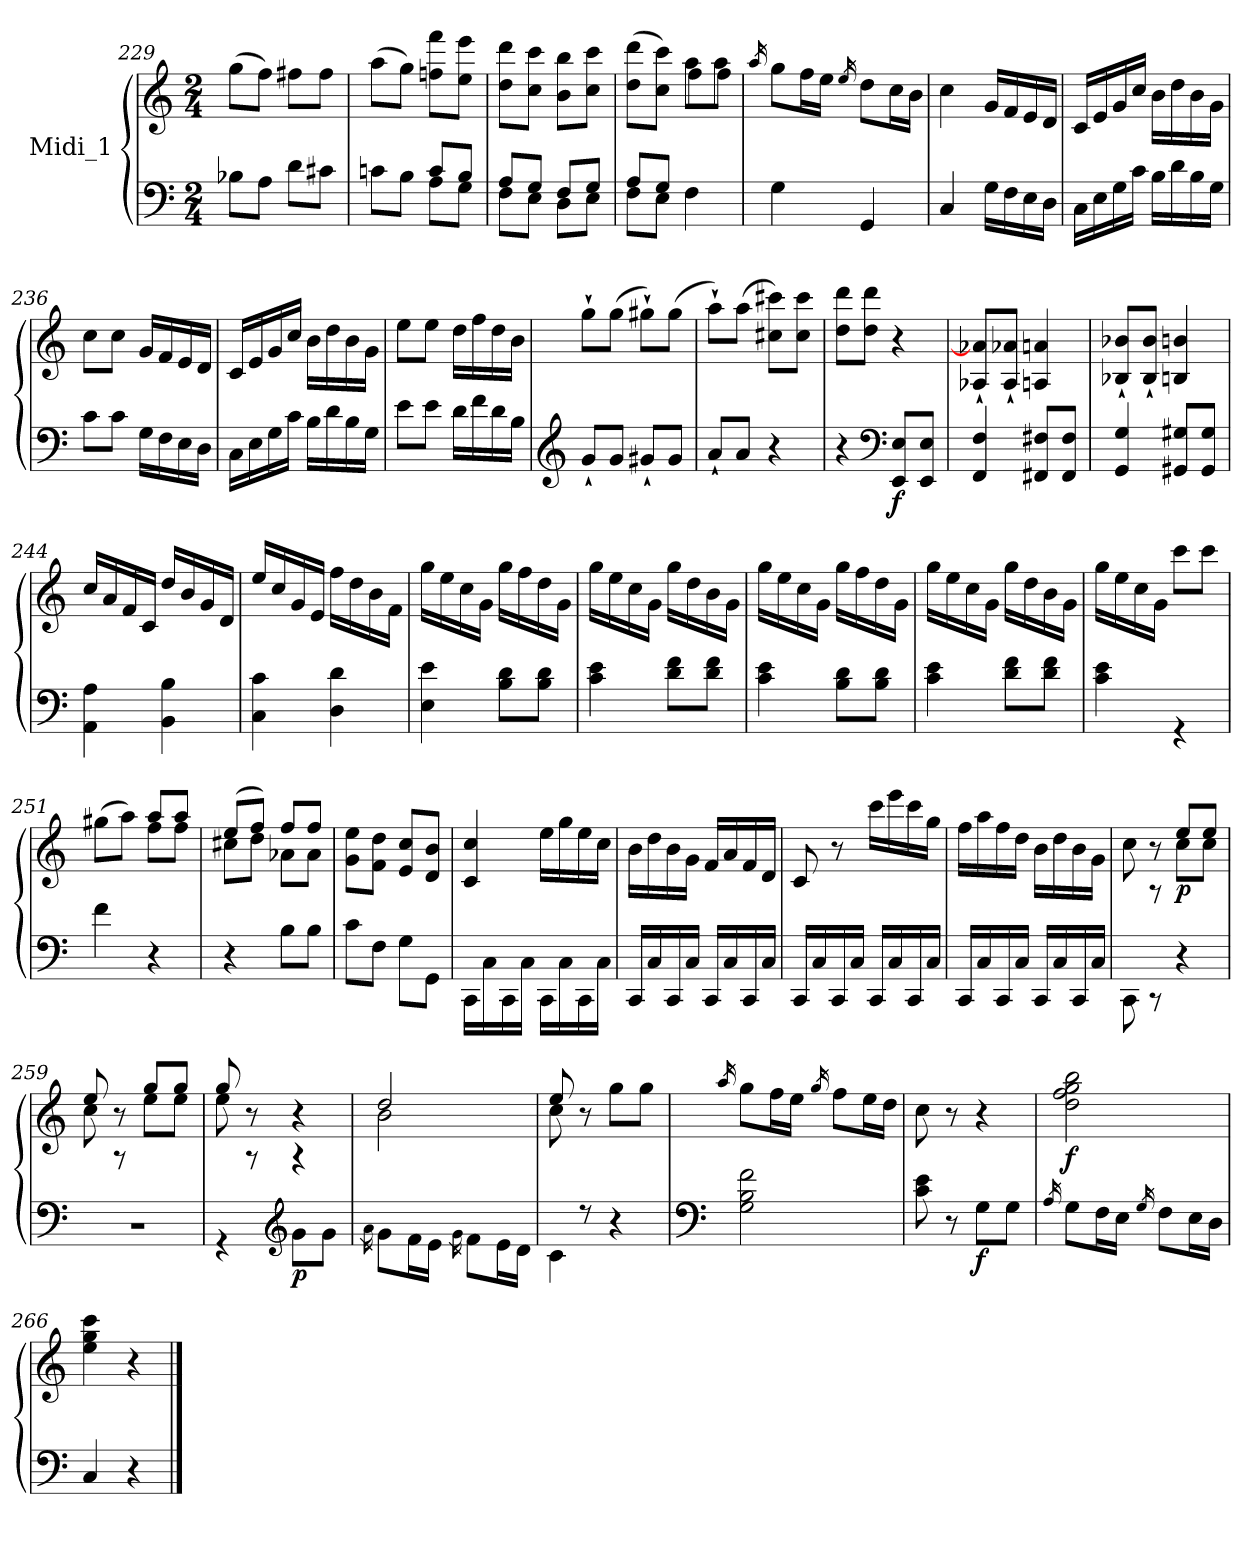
**kern	**kern	**dynam
*part1	*part1	*part1
*staff2	*staff1	*staff1/2
*I"Midi_1	*	*
*clefF4	*clefG2	*
*k[]	*k[]	*
*C:	*C:	*
*M2/4	*M2/4	*
=229	=229	=229
*^	*	*
8B-X\L	2ryy	(>8gg\L	.
8A\J	.	8ff\J)	.
8d\L	.	8ff#X\L	.
8c#X\J	.	8ff#\J	.
=230	=230	=230	=230
8cni\L	4ryy	(>8aa\L	.
8B\J	.	8gg\J)	.
8c/L	8A\L	8ffni\ 8fff\L	.
8B/J	8G\J	8ee\ 8eee\J	.
=231	=231	=231	=231
8A/L	8F\L	8dd\ 8ddd\L	.
8G/J	8E\J	8cc\ 8ccc\J	.
8F/L	8D\L	8b\ 8bb\L	.
8G/J	8E\J	8cc\ 8ccc\J	.
!!LO:LB:g=z
=232	=232	=232	=232
*	*^	*^	*
4ryy	8A/L	8F\L	(>8dd\ 8ddd\L	4ryy	.
.	8G/J	8E\J	8cc\ 8ccc\J)	.	.
4ryy	4F\	4ryy	8aa\L	8ff\L	.
.	.	.	8aa\J	8ff\J	.
*	*	*	*v	*v	*
=233	=233	=233	=233	=233
.	.	.	16qaa/	.
2ryy	4G\	2ryy	8gg\L	.
.	.	.	16ff\L	.
.	.	.	16ee\JJ	.
.	.	.	16qee/	.
.	4GG/	.	8dd\L	.
.	.	.	16cc\L	.
.	.	.	16b\JJ	.
=234	=234	=234	=234	=234
2ryy	4C/	2ryy	4cc\	.
.	16G\LL	.	16g/LL	.
.	16F\	.	16f/	.
.	16E\	.	16e/	.
.	16D\JJ	.	16d/JJ	.
=235	=235	=235	=235	=235
2ryy	16C\LL	2ryy	16c/LL	.
.	16E\	.	16e/	.
.	16G\	.	16g/	.
.	16c\JJ	.	16cc/JJ	.
.	16B\LL	.	16b\LL	.
.	16d\	.	16dd\	.
.	16B\	.	16b\	.
.	16G\JJ	.	16g\JJ	.
=236	=236	=236	=236	=236
2ryy	8c\L	2ryy	8cc\L	.
.	8c\J	.	8cc\J	.
.	16G\LL	.	16g/LL	.
.	16F\	.	16f/	.
.	16E\	.	16e/	.
.	16D\JJ	.	16d/JJ	.
=237	=237	=237	=237	=237
2ryy	16C\LL	2ryy	16c/LL	.
.	16E\	.	16e/	.
.	16G\	.	16g/	.
.	16c\JJ	.	16cc/JJ	.
.	16B\LL	.	16b\LL	.
.	16d\	.	16dd\	.
.	16B\	.	16b\	.
.	16G\JJ	.	16g\JJ	.
*v	*v	*v	*	*
!!LO:LB:g=z
=238	=238	=238
8e\L	8ee\L	.
8e\J	8ee\J	.
16d\LL	16dd\LL	.
16f\	16ff\	.
16d\	16dd\	.
16B\JJ	16b\JJ	.
=239	=239	=239
*clefG2	*	*
8g`/L	8gg`\L	.
8g/J	(>8gg\J	.
8g#X`/L	8gg#X`\L)	.
8g#/J	(>8gg#\J	.
=240	=240	=240
8a`/L	8aa`\L)	.
8a/J	(>8aa\J	.
4r	8cc#X\ 8ccc#X\L)	.
.	8cc#\ 8ccc#\J	.
=241	=241	=241
4r	8dd\ 8ddd\L	.
.	8dd\ 8ddd\J	.
*clefF4	*	*
!	!	!LO:DY:b=2
8EE/ 8E/L	4r	f
8EE/ 8E/J	.	.
=242	=242	=242
4FF/ 4F/	8A-X/` 8a-X/]`L	.
.	8A-/` 8a-X/`J	.
8FF#X/ 8F#X/L	4An/ 4an/	.
8FF#/ 8F#/J	.	.
=243	=243	=243
4GG/ 4G/	8B-X/` 8b-X/`L	.
.	8B-/` 8b-/`J	.
8GG#X/ 8G#X/L	4Bn/ 4bn/	.
8GG#/ 8G#/J	.	.
!!LO:PB:g=z
=244	=244	=244
4AA\ 4A\	16cc/LL	.
.	16a/	.
.	16f/	.
.	16c/JJ	.
4BB\ 4B\	16dd/LL	.
.	16b/	.
.	16g/	.
.	16d/JJ	.
!!LO:LB:g=z
=245	=245	=245
4C\ 4c\	16ee/LL	.
.	16cc/	.
.	16g/	.
.	16e/JJ	.
4D\ 4d\	16ff\LL	.
.	16dd\	.
.	16b\	.
.	16f\JJ	.
=246	=246	=246
4E\ 4e\	16gg\LL	.
.	16ee\	.
.	16cc\	.
.	16g\JJ	.
8B\ 8d\L	16gg\LL	.
.	16ff\	.
8B\ 8d\J	16dd\	.
.	16g\JJ	.
=247	=247	=247
4c\ 4e\	16gg\LL	.
.	16ee\	.
.	16cc\	.
.	16g\JJ	.
8d\ 8f\L	16gg\LL	.
.	16dd\	.
8d\ 8f\J	16b\	.
.	16g\JJ	.
=248	=248	=248
4c\ 4e\	16gg\LL	.
.	16ee\	.
.	16cc\	.
.	16g\JJ	.
8B\ 8d\L	16gg\LL	.
.	16ff\	.
8B\ 8d\J	16dd\	.
.	16g\JJ	.
=249	=249	=249
4c\ 4e\	16gg\LL	.
.	16ee\	.
.	16cc\	.
.	16g\JJ	.
8d\ 8f\L	16gg\LL	.
.	16dd\	.
8d\ 8f\J	16b\	.
.	16g\JJ	.
!!LO:LB:g=z
=250	=250	=250
*^	*	*
2ryy	4c\ 4e\	16gg\LL	.
.	.	16ee\	.
.	.	16cc\	.
.	.	16g\JJ	.
.	4r	8ccc\L	.
.	.	8ccc\J	.
=251	=251	=251	=251
*	*	*^	*
4ryy	4f\	(>8gg#X\L	4ryy	.
.	.	8aa\J)	.	.
4ryy	4r	8aa/L	8ff\L	.
.	.	8aa/J	8ff\J	.
*v	*v	*	*	*
=252	=252	=252	=252
4r	(>8ee/L	8cc#X\L	.
.	8ff/J)	8dd\J	.
8B\L	8ff/L	8a-X\L	.
8B\J	8ff/J	8a-\J	.
*	*v	*v	*
=253	=253	=253
*^	*	*
2ryy	8c\L	8g\ 8ee\L	.
.	8F\J	8f\ 8dd\J	.
.	8G\L	8e/ 8cc/L	.
.	8GG\J	8d/ 8b/J	.
=254	=254	=254	=254
2ryy	16CC\LL	4c/ 4cc/	.
.	16C\	.	.
.	16CC\	.	.
.	16C\JJ	.	.
.	16CC\LL	16ee\LL	.
.	16C\	16gg\	.
.	16CC\	16ee\	.
.	16C\JJ	16cc\JJ	.
*v	*v	*	*
!!LO:LB:g=z
=255	=255	=255
16CC/LL	16b\LL	.
16C/	16dd\	.
16CC/	16b\	.
16C/JJ	16g\JJ	.
16CC/LL	16f/LL	.
16C/	16a/	.
16CC/	16f/	.
16C/JJ	16d/JJ	.
=256	=256	=256
16CC/LL	8c/	.
16C/	.	.
16CC/	8r	.
16C/JJ	.	.
16CC/LL	16ccc\LL	.
16C/	16eee\	.
16CC/	16ccc\	.
16C/JJ	16gg\JJ	.
=257	=257	=257
16CC/LL	16ff\LL	.
16C/	16aa\	.
16CC/	16ff\	.
16C/JJ	16dd\JJ	.
16CC/LL	16b\LL	.
16C/	16dd\	.
16CC/	16b\	.
16C/JJ	16g\JJ	.
!!LO:PB:g=z
=258	=258	=258
*^	*^	*
8ryy	8CC\	8cc\	4ryy	.
8rb	8r	8r	.	.
!	!	!	!	!LO:DY:b
4ryy	4r	8ee/L	8cc\L	p
.	.	8ee/J	8cc\J	.
=259	=259	=259	=259	=259
8ryy	2r	8ee/	8cc\	.
8rb	.	8r	8ryy	.
4ryy	.	8gg/L	8ee\L	.
.	.	8gg/J	8ee\J	.
=260	=260	=260	=260	=260
8ryy	4r	8gg/	8ee\	.
8rb	.	8r	4.ryy	.
*clefG2	*	*	*	*
!	!	!	!	!LO:DY:b=2
4rggg	8g\L	4r	.	p
.	8g\J	.	.	.
*v	*v	*	*	*
=261	=261	=261	=261
16qa\	.	.	.
8g\L	2dd/	2b\	.
16f\L	.	.	.
16e\JJ	.	.	.
16qg\	.	.	.
8f\L	.	.	.
16e\L	.	.	.
16d\JJ	.	.	.
=262	=262	=262	=262
*^	*	*	*
8ryy	4c\	8ee/	8cc\	.
8r	.	8r	4.ryy	.
4ryy	4r	8gg\L	.	.
.	.	8gg\J	.	.
*v	*v	*	*	*
*	*v	*v	*
!!LO:LB:g=z
=263	=263	=263
*clefF4	*	*
.	16qaa/	.
2G\ 2B\ 2f\	8gg\L	.
.	16ff\L	.
.	16ee\JJ	.
.	16qgg/	.
.	8ff\L	.
.	16ee\L	.
.	16dd\JJ	.
=264	=264	=264
8c\ 8e\	8cc\	.
8r	8r	.
!	!	!LO:DY:b=2
8G\L	4r	f
8G\J	.	.
=265	=265	=265
16qA/	.	.
!	!	!LO:DY:b
8G\L	2dd\ 2ff\ 2gg\ 2bb\	f
16F\L	.	.
16E\JJ	.	.
16qG/	.	.
8F\L	.	.
16E\L	.	.
16D\JJ	.	.
=266	=266	=266
4C/	4ee\ 4gg\ 4ccc\	.
4r	4r	.
==	==	==
*-	*-	*-
